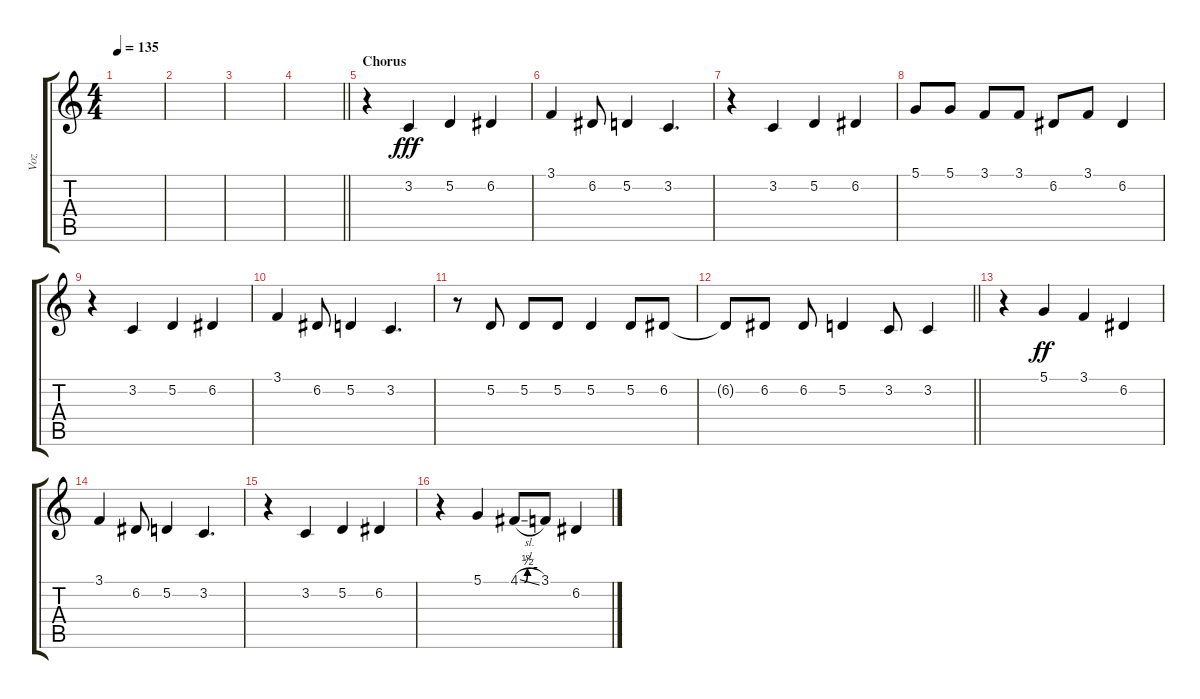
\track ("Voz" "Voz") {instrument oboe}
\staff {score tabs}
\tuning (D4 A3 F3 C3 G2 C2) {hide}
\ts (4 4)
\tempo 135
\clef g2
\ks c
|
|
|
\barLineRight lightlight
|
\section ("" "Chorus")
r.4 3.2.4{dy fff} 5.2.4 6.2.4 |
3.1.4 6.2.8 5.2.4 3.2.4{d} |
r.4 3.2.4 5.2.4 6.2.4 |
5.1.8 5.1.8 3.1.8 3.1.8 6.2.8 3.1.8 6.2.4 |
r.4 3.2.4 5.2.4 6.2.4 |
3.1.4 6.2.8 5.2.4 3.2.4{d} |
r.8 5.2.8 5.2.8 5.2.8 5.2.4 5.2.8 6.2.8 |
\barLineRight lightlight
6.2{t}.8 6.2.8 6.2.8 5.2.4 3.2.8 3.2.4 |
r.4 5.1.4{dy ff} 3.1.4 6.2.4 |
3.1.4 6.2.8 5.2.4 3.2.4{d} |
r.4 3.2.4 5.2.4 6.2.4 |
r.4 5.1.4 4.1{be (custom 0 0 15 0 26 2 60 2) sl}.8 3.1.8 6.2.4
